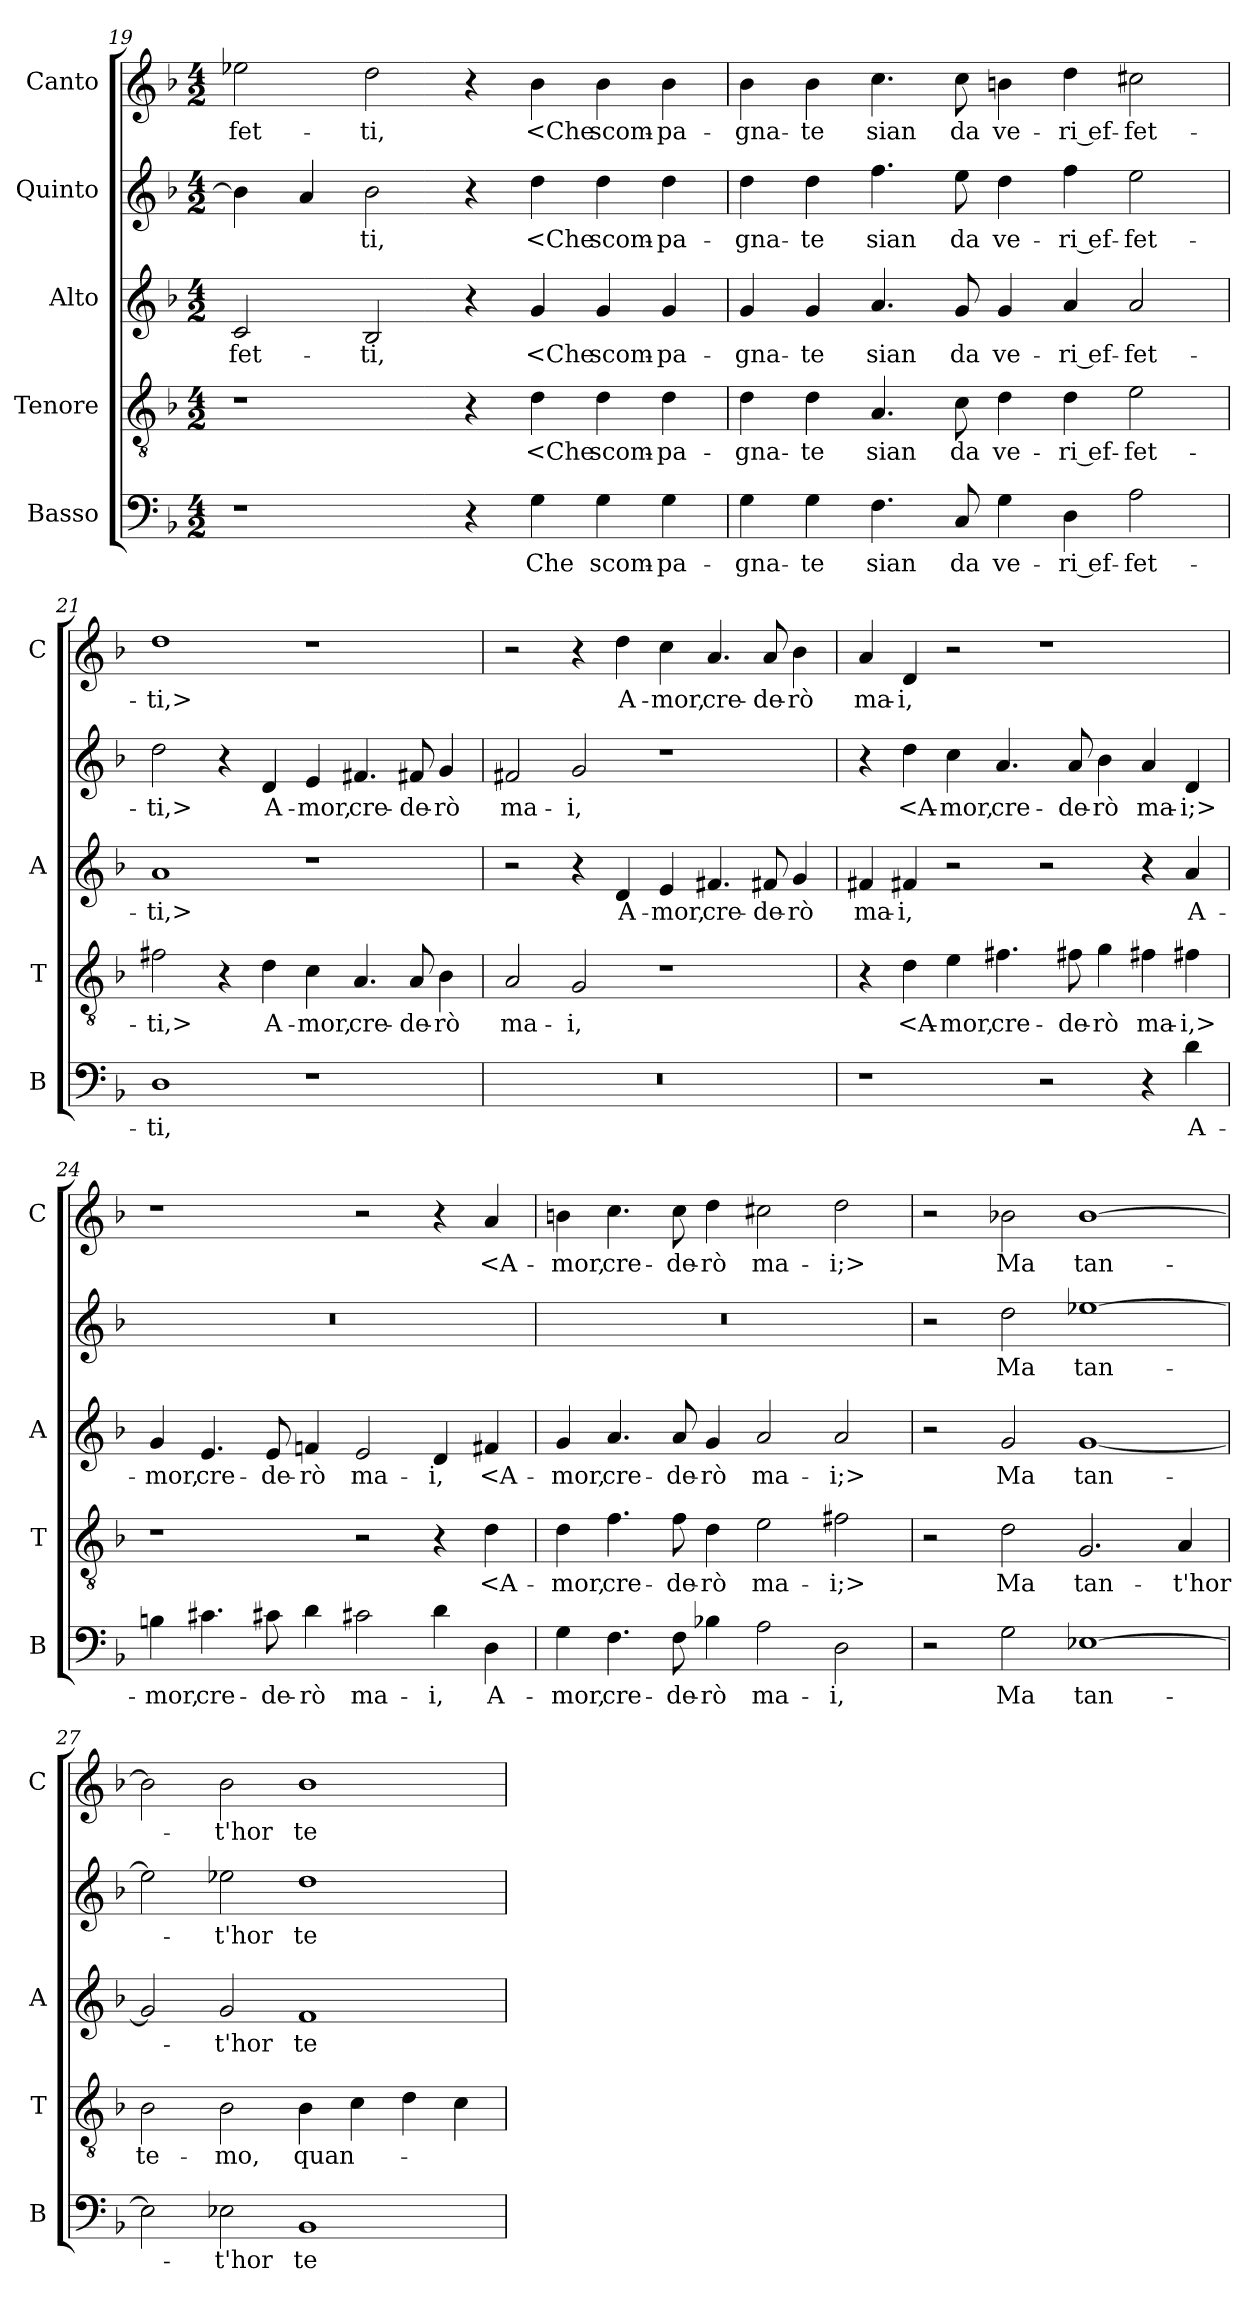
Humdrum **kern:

**kern	**text	**kern	**text	**kern	**text	**kern	**text	**kern	**text
*part5	*part5	*part4	*part4	*part3	*part3	*part2	*part2	*part1	*part1
*staff5	*staff5	*staff4	*staff4	*staff3	*staff3	*staff2	*staff2	*staff1	*staff1
*I"Basso	*	*I"Tenore	*	*I"Alto	*	*I"Quinto	*	*I"Canto	*
*I'B	*	*I'T	*	*I'A	*	*	*	*I'C	*
*clefF4	*	*clefGv2	*	*clefG2	*	*clefG2	*	*clefG2	*
*k[b-]	*	*k[b-]	*	*k[b-]	*	*k[b-]	*	*k[b-]	*
*F:	*	*F:	*	*F:	*	*F:	*	*F:	*
*M4/2	*	*M4/2	*	*M4/2	*	*M4/2	*	*M4/2	*
=19	=19	=19	=19	=19	=19	=19	=19	=19	=19
1r	.	1r	.	2c	-fet-	4b-]	.	2ee-X	-fet-
.	.	.	.	.	.	4a	.	.	.
.	.	.	.	2B-	-ti,	2b-	-ti,	2dd	-ti,
4r	.	4r	.	4r	.	4r	.	4r	.
4G	Che	4d	<Che	4g	<Che	4dd	<Che	4b-	<Che
4G	scom-	4d	scom-	4g	scom-	4dd	scom-	4b-	scom-
4G	-pa-	4d	-pa-	4g	-pa-	4dd	-pa-	4b-	-pa-
=20	=20	=20	=20	=20	=20	=20	=20	=20	=20
4G	-gna-	4d	-gna-	4g	-gna-	4dd	-gna-	4b-	-gna-
4G	-te	4d	-te	4g	-te	4dd	-te	4b-	-te
4.F	sian	4.A	sian	4.a	sian	4.ff	sian	4.cc	sian
8C	da	8c	da	8g	da	8ee	da	8cc	da
4G	ve-	4d	ve-	4g	ve-	4dd	ve-	4bn	ve-
4D	-ri ef-	4d	-ri ef-	4a	-ri ef-	4ff	-ri ef-	4dd	-ri ef-
2A	-fet-	2e	-fet-	2a	-fet-	2ee	-fet-	2cc#X	-fet-
=21	=21	=21	=21	=21	=21	=21	=21	=21	=21
1D	-ti,	2f#X	-ti,>	1a	-ti,>	2dd	-ti,>	1dd	-ti,>
.	.	4r	.	.	.	4r	.	.	.
.	.	4d	A-	.	.	4d	A-	.	.
1r	.	4c	-mor,	1r	.	4e	-mor,	1r	.
.	.	4.A	cre-	.	.	4.f#X	cre-	.	.
.	.	8A	-de-	.	.	8f#X	-de-	.	.
.	.	4B-	-rò	.	.	4g	-rò	.	.
=22	=22	=22	=22	=22	=22	=22	=22	=22	=22
0r	.	2A	ma-	2r	.	2f#X	ma-	2r	.
.	.	2G	-i,	4r	.	2g	-i,	4r	.
.	.	.	.	4d	A-	.	.	4dd	A-
.	.	1r	.	4e	-mor,	1r	.	4cc	-mor,
.	.	.	.	4.f#X	cre-	.	.	4.a	cre-
.	.	.	.	8f#X	-de-	.	.	8a	-de-
.	.	.	.	4g	-rò	.	.	4b-	-rò
=23	=23	=23	=23	=23	=23	=23	=23	=23	=23
1r	.	4r	.	4f#X	ma-	4r	.	4a	ma-
.	.	4d	<A-	4f#X	-i,	4dd	<A-	4d	-i,
.	.	4e	-mor,	2r	.	4cc	-mor,	2r	.
.	.	4.f#X	cre-	.	.	4.a	cre-	.	.
2r	.	.	.	2r	.	.	.	1r	.
.	.	8f#X	-de-	.	.	8a	-de-	.	.
.	.	4g	-rò	.	.	4b-	-rò	.	.
4r	.	4f#X	ma-	4r	.	4a	ma-	.	.
4d	A-	4f#X	-i,>	4a	A-	4d	-i;>	.	.
=24	=24	=24	=24	=24	=24	=24	=24	=24	=24
4Bn	-mor,	1r	.	4g	-mor,	0r	.	1r	.
4.c#X	cre-	.	.	4.e	cre-	.	.	.	.
8c#X	-de-	.	.	8e	-de-	.	.	.	.
4d	-rò	.	.	4fn	-rò	.	.	.	.
2c#X	ma-	2r	.	2e	ma-	.	.	2r	.
4d	-i,	4r	.	4d	-i,	.	.	4r	.
4D	A-	4d	<A-	4f#X	<A-	.	.	4a	<A-
=25	=25	=25	=25	=25	=25	=25	=25	=25	=25
4G	-mor,	4d	-mor,	4g	-mor,	0r	.	4bn	-mor,
4.F	cre-	4.f	cre-	4.a	cre-	.	.	4.cc	cre-
8F	-de-	8f	-de-	8a	-de-	.	.	8cc	-de-
4B-X	-rò	4d	-rò	4g	-rò	.	.	4dd	-rò
2A	ma-	2e	ma-	2a	ma-	.	.	2cc#X	ma-
2D	-i,	2f#X	-i;>	2a	-i;>	.	.	2dd	-i;>
=26	=26	=26	=26	=26	=26	=26	=26	=26	=26
2r	.	2r	.	2r	.	2r	.	2r	.
2G	Ma	2d	Ma	2g	Ma	2dd	Ma	2b-X	Ma
[1E-X	tan-	2.G	tan-	[1g	tan-	[1ee-X	tan-	[1b-	tan-
.	.	4A	-t'hor	.	.	.	.	.	.
=27	=27	=27	=27	=27	=27	=27	=27	=27	=27
2E-]	.	2B-	te-	2g]	.	2ee-]	.	2b-]	.
2E-X	-t'hor	2B-	-mo,	2g	-t'hor	2ee-X	-t'hor	2b-	-t'hor
1BB-	te-	4B-	quan-	1f	te-	1dd	te-	1b-	te-
.	.	4c	.	.	.	.	.	.	.
.	.	4d	.	.	.	.	.	.	.
.	.	4c	.	.	.	.	.	.	.
=	=	=	=	=	=	=	=	=	=
*-	*-	*-	*-	*-	*-	*-	*-	*-	*-
